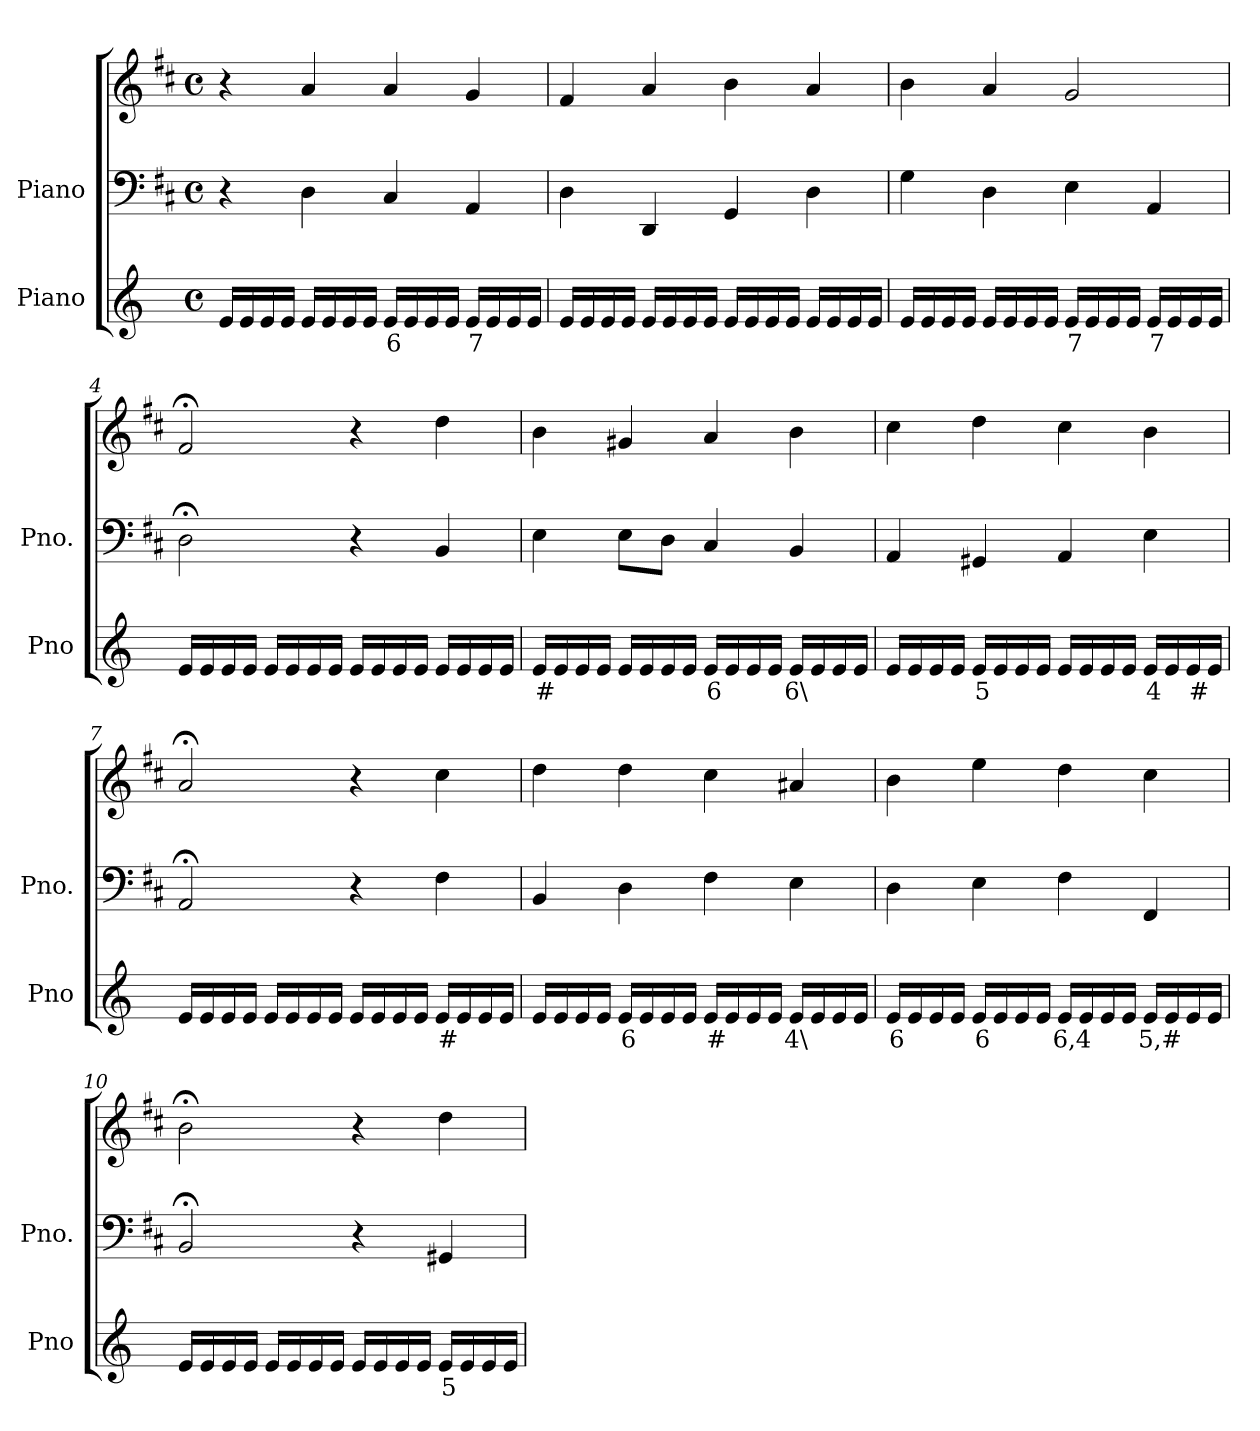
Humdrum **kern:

**kern	**text	**kern	**kern
*part2	*part2	*part1	*part1
*staff3	*staff3	*staff2	*staff1
*I"Piano	*	*I"Piano	*
*I'Pno	*	*I'Pno.	*
*clefG2	*	*clefF4	*clefG2
*k[]	*	*k[f#c#]	*k[f#c#]
*M4/4	*	*M4/4	*M4/4
*met(c)	*	*met(c)	*met(c)
=1	=1	=1	=1
16e/LL	.	4r	4r
16e/	.	.	.
16e/	.	.	.
16e/JJ	.	.	.
16e/LL	.	4D\	4a/
16e/	.	.	.
16e/	.	.	.
16e/JJ	.	.	.
!	!LO:LY:b	!	!
16e/LL	6	4C#/	4a/
16e/	.	.	.
16e/	.	.	.
16e/JJ	.	.	.
!	!LO:LY:b	!	!
16e/LL	7	4AA/	4g/
16e/	.	.	.
16e/	.	.	.
16e/JJ	.	.	.
=2	=2	=2	=2
16e/LL	.	4D\	4f#/
16e/	.	.	.
16e/	.	.	.
16e/JJ	.	.	.
16e/LL	.	4DD/	4a/
16e/	.	.	.
16e/	.	.	.
16e/JJ	.	.	.
16e/LL	.	4GG/	4b\
16e/	.	.	.
16e/	.	.	.
16e/JJ	.	.	.
16e/LL	.	4D\	4a/
16e/	.	.	.
16e/	.	.	.
16e/JJ	.	.	.
=3	=3	=3	=3
16e/LL	.	4G\	4b\
16e/	.	.	.
16e/	.	.	.
16e/JJ	.	.	.
16e/LL	.	4D\	4a/
16e/	.	.	.
16e/	.	.	.
16e/JJ	.	.	.
!	!LO:LY:b	!	!
16e/LL	7	4E\	2g/
16e/	.	.	.
16e/	.	.	.
16e/JJ	.	.	.
!	!LO:LY:b	!	!
16e/LL	7	4AA/	.
16e/	.	.	.
16e/	.	.	.
16e/JJ	.	.	.
=4	=4	=4	=4
16e/LL	.	2D;<\	2f#;</
16e/	.	.	.
16e/	.	.	.
16e/JJ	.	.	.
16e/LL	.	.	.
16e/	.	.	.
16e/	.	.	.
16e/JJ	.	.	.
16e/LL	.	4r	4r
16e/	.	.	.
16e/	.	.	.
16e/JJ	.	.	.
16e/LL	.	4BB/	4dd\
16e/	.	.	.
16e/	.	.	.
16e/JJ	.	.	.
=5	=5	=5	=5
!	!LO:LY:b	!	!
16e/LL	#	4E\	4b\
16e/	.	.	.
16e/	.	.	.
16e/JJ	.	.	.
16e/LL	.	8E\L	4g#X/
16e/	.	.	.
!	!LO:LY:b	!	!
16e/	_	8D\J	.
16e/JJ	.	.	.
!	!LO:LY:b	!	!
16e/LL	6	4C#/	4a/
16e/	.	.	.
16e/	.	.	.
16e/JJ	.	.	.
!	!LO:LY:b	!	!
16e/LL	6\	4BB/	4b\
16e/	.	.	.
16e/	.	.	.
16e/JJ	.	.	.
=6	=6	=6	=6
16e/LL	.	4AA/	4cc#\
16e/	.	.	.
16e/	.	.	.
16e/JJ	.	.	.
!	!LO:LY:b	!	!
16e/LL	5	4GG#X/	4dd\
16e/	.	.	.
16e/	.	.	.
16e/JJ	.	.	.
16e/LL	.	4AA/	4cc#\
16e/	.	.	.
16e/	.	.	.
16e/JJ	.	.	.
!	!LO:LY:b	!	!
16e/LL	4	4E\	4b\
16e/	.	.	.
!	!LO:LY:b	!	!
16e/	#	.	.
16e/JJ	.	.	.
=7	=7	=7	=7
16e/LL	.	2AA;</	2a;</
16e/	.	.	.
16e/	.	.	.
16e/JJ	.	.	.
16e/LL	.	.	.
16e/	.	.	.
16e/	.	.	.
16e/JJ	.	.	.
16e/LL	.	4r	4r
16e/	.	.	.
16e/	.	.	.
16e/JJ	.	.	.
!	!LO:LY:b	!	!
16e/LL	#	4F#\	4cc#\
16e/	.	.	.
16e/	.	.	.
16e/JJ	.	.	.
=8	=8	=8	=8
16e/LL	.	4BB/	4dd\
16e/	.	.	.
16e/	.	.	.
16e/JJ	.	.	.
!	!LO:LY:b	!	!
16e/LL	6	4D\	4dd\
16e/	.	.	.
16e/	.	.	.
16e/JJ	.	.	.
!	!LO:LY:b	!	!
16e/LL	#	4F#\	4cc#\
16e/	.	.	.
16e/	.	.	.
16e/JJ	.	.	.
!	!LO:LY:b	!	!
16e/LL	4\	4E\	4a#X/
16e/	.	.	.
16e/	.	.	.
16e/JJ	.	.	.
=9	=9	=9	=9
!	!LO:LY:b	!	!
16e/LL	6	4D\	4b\
16e/	.	.	.
16e/	.	.	.
16e/JJ	.	.	.
!	!LO:LY:b	!	!
16e/LL	6	4E\	4ee\
16e/	.	.	.
16e/	.	.	.
16e/JJ	.	.	.
!	!LO:LY:b	!	!
16e/LL	6,4	4F#\	4dd\
16e/	.	.	.
16e/	.	.	.
16e/JJ	.	.	.
!	!LO:LY:b	!	!
16e/LL	5,#	4FF#/	4cc#\
16e/	.	.	.
16e/	.	.	.
16e/JJ	.	.	.
=10	=10	=10	=10
16e/LL	.	2BB;</	2b;<\
16e/	.	.	.
16e/	.	.	.
16e/JJ	.	.	.
16e/LL	.	.	.
16e/	.	.	.
16e/	.	.	.
16e/JJ	.	.	.
16e/LL	.	4r	4r
16e/	.	.	.
16e/	.	.	.
16e/JJ	.	.	.
!	!LO:LY:b	!	!
16e/LL	5	4GG#X/	4dd\
16e/	.	.	.
16e/	.	.	.
16e/JJ	.	.	.
=	=	=	=
*-	*-	*-	*-
